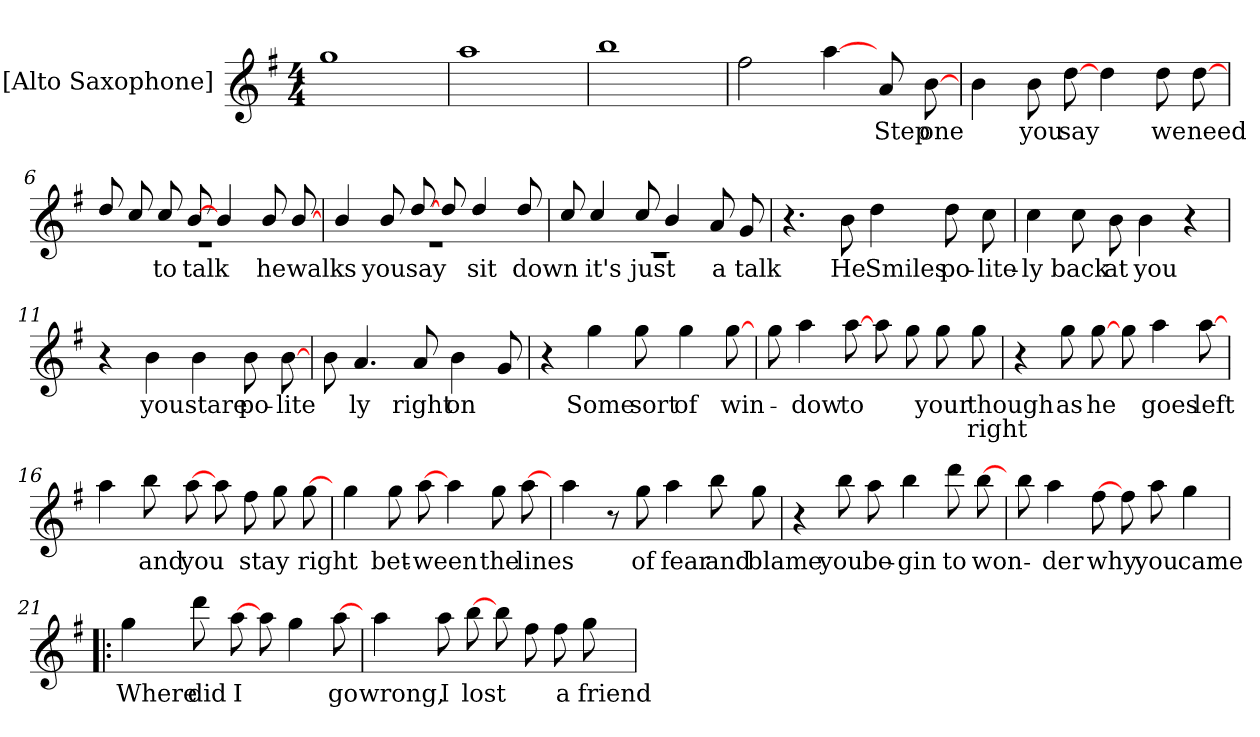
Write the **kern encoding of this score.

**kern	**text	**text
*part1	*part1	*part1
*staff1	*staff1	*staff1
*I"[Alto Saxophone]	*	*
*I'A Sax	*	*
*clefG2	*	*
*ITrd5c9	*	*
*k[b-e-]	*	*
*B-:	*	*
*M4/4	*	*
=1	=1	=1
1b-	.	.
=2	=2	=2
1cc	.	.
=3	=3	=3
1dd	.	.
=4	=4	=4
2a	.	.
[4cc	.	.
8cL	-Step	.
[8d	-one	.
!!LO:LB:g=z
=5	=5	=5
4d	.	.
8dL	-you	.
[8f	-say	.
4f	.	.
8fL	-we	.
[8f	-need	.
=6	=6	=6
*^	*	*
8fL	1r	.	.
8e-	.	.	.
8e-	.	-to	.
[8d	.	-talk	.
4d	.	.	.
8dL	.	-he	.
[8d	.	-walks	.
=7	=7	=7	=7
4d	1r	.	.
8dL	.	-you	.
[8f	.	-say	.
8fL	.	.	.
4f	.	-sit	.
8f	.	-down	.
=8	=8	=8	=8
8e-L	1r	.	.
4e-	.	-it's	.
8e-	.	-just	.
4d	.	.	.
8cL	.	-a	.
8B-	.	-talk	.
*v	*v	*	*
!!LO:LB:g=z
=9	=9	=9
4.r	.	.
8d	-He	.
4f	-Smiles	.
8fL	-po-	.
8e-	-lite-	.
=10	=10	=10
4e-	-ly	.
8e-L	-back	.
8d	-at	.
4d	-you	.
4r	.	.
=11	=11	=11
4r	.	.
4d	-you	.
4d	-stare	.
8dL	-po-	.
[8d	-lite	.
=12	=12	=12
8dL	.	.
4.c	-ly	.
8cL	-right	.
4d	-on	.
8B-	.	.
!!LO:LB:g=z
=13	=13	=13
4r	.	.
4b-	-Some	.
8b-L	-sort	.
4b-	-of	.
[8b-	-win-	.
=14	=14	=14
8b-L	.	.
4cc	-dow	.
[8cc	-to	.
8ccL	.	.
8b-	.	.
8b-	-your	.
8b-	-though	-right
=15	=15	=15
4r	.	.
8b-L	-as	.
[8b-	-he	.
8b-L	.	.
4cc	-goes	.
[8cc	-left	.
=16	=16	=16
4cc	.	.
8ddL	-and	.
[8cc	-you	.
8ccL	.	.
8a	-stay	.
8b-	.	.
[8b-	-right	.
!!LO:LB:g=z
=17	=17	=17
4b-	.	.
8b-L	-bet-	.
[8cc	-ween	.
4cc	.	.
8b-L	-the	.
[8cc	-lines	.
=18	=18	=18
4cc	.	.
8r	.	.
8b-	-of	.
4cc	-fear	.
8ddL	-and	.
8b-	-blame	.
=19	=19	=19
4r	.	.
8ddL	-you	.
8cc	-be-	.
4dd	-gin	.
8ffL	-to	.
[8dd	-won-	.
=20	=20	=20
8ddL	.	.
4cc	-der	.
[8a	-why	.
8aL	.	.
8cc	-you	.
4b-	-came	.
!!LO:LB:g=z
=21!|:	=21!|:	=21!|:
4b-	-Where	.
8ffL	-did	.
[8cc	-I	.
8ccL	.	.
4b-	.	.
[8cc	-go	.
=22	=22	=22
4cc	-wrong,	.
8ccL	-I	.
[8dd	-lost	.
8ddL	.	.
8a	.	.
8a	-a	.
8b-	-friend	.
=	=	=
*-	*-	*-
